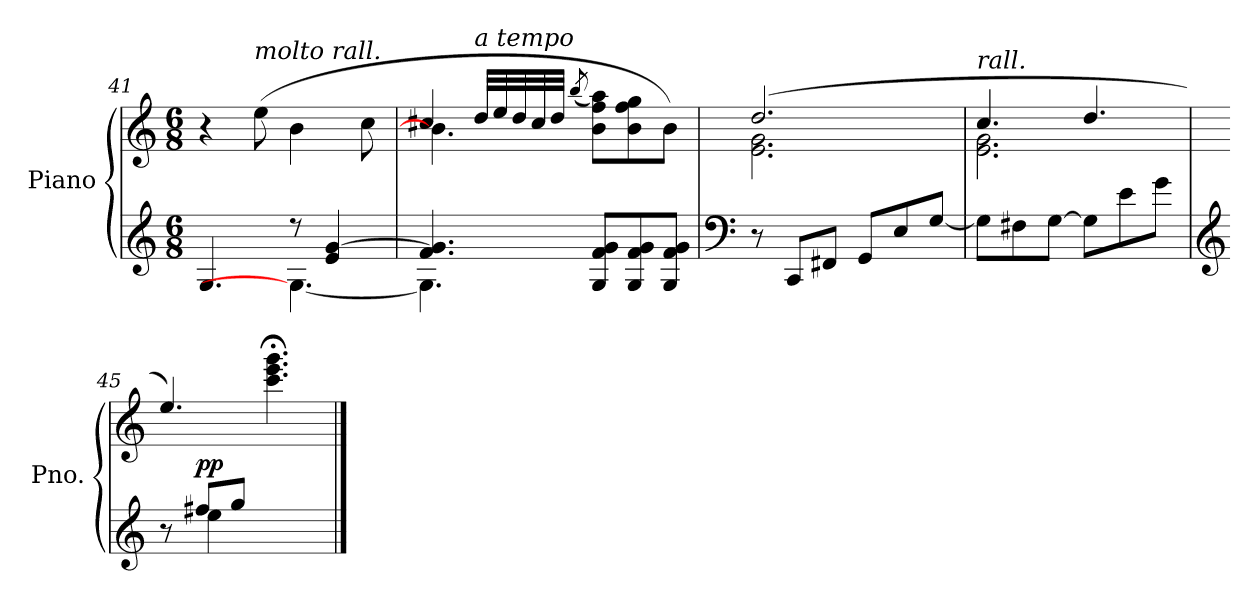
**kern	**kern	**dynam
*part1	*part1	*part1
*staff2	*staff1	*staff1/2
*I"Piano	*	*
*I'Pno.	*	*
!!LO:LB:g=z
*clefG2	*clefG2	*
*k[]	*k[]	*
*M6/8	*M6/8	*
=41	=41	=41
*^	*^	*
4.G/	[4.Gyy	4r	4rffyy	.
!	!	!LO:TX:a:i:t=molto rall.	!	!
.	.	(>8ee\	8rffyy	.
*	*	*MM75	*	*
8r	4.G\_	4b\	[4.b\yy	.
4e/ [4g/	.	.	.	.
*	*	*MM66	*	*
.	.	8cc\	.	.
=42	=42	=42	=42	=42
*	*	*MM60	*	*
4.f/ 4.g/]	4.G\]	4cc#X/	4.b\]	.
*	*	*Xtuplet	*	*
*	*	*MM84	*	*
!	!	!LO:TX:a:i:t=a tempo	!	!
.	.	40dd/LLL	.	.
.	.	40ee/	.	.
.	.	40dd/	.	.
.	.	40cc#/	.	.
.	.	40dd/JJJ	.	.
*	*	*MM90	*	*
.	.	(<8qbb/	.	.
8G/ 8f/ 8g/L	4ryy	8b\ 8ff\ 8aa\L)	4ryy	.
8G/ 8f/ 8g/	.	8b\ 8ff\ 8gg\	.	.
8G/ 8f/ 8g/J	8ryy	8b\J)	8ryy	.
*v	*v	*	*	*
=43	=43	=43	=43
*clefF4	*	*	*
8r	(>2.dd/	2.e\ 2.g\	.
8CC/L	.	.	.
8FF#X/J	.	.	.
8GG/L	.	.	.
8E/	.	.	.
[8G/J	.	.	.
=44	=44	=44	=44
*	*MM84	*	*
!	!LO:TX:a:i:t=rall.	!	!
8G\L]	4.cc/	2.e\ 2.g\	.
*	*MM81	*	*
8F#X\	.	.	.
[8G\J	.	.	.
*	*MM78	*	*
8G\L]	4.dd/	.	.
*	*MM75	*	*
8e\	.	.	.
*	*MM72	*	*
8g\J	.	.	.
*	*v	*v	*
=45	=45	=45
*clefG2	*	*
*	*MM66	*
*^	*	*
8r	8rffyy	4.ee/)	.
*	*	*MM60	*
!	!	!	!LO:DY:a=2
8ff#X/L	4ee\	.	pp
*	*	*MM54	*
8gg/J	.	.	.
4.ryy	4.rffyy	(4.ccc\;< 4.eee\;< 4.ggg\;<	.
*v	*v	*	*
==	==	==
*-	*-	*-
